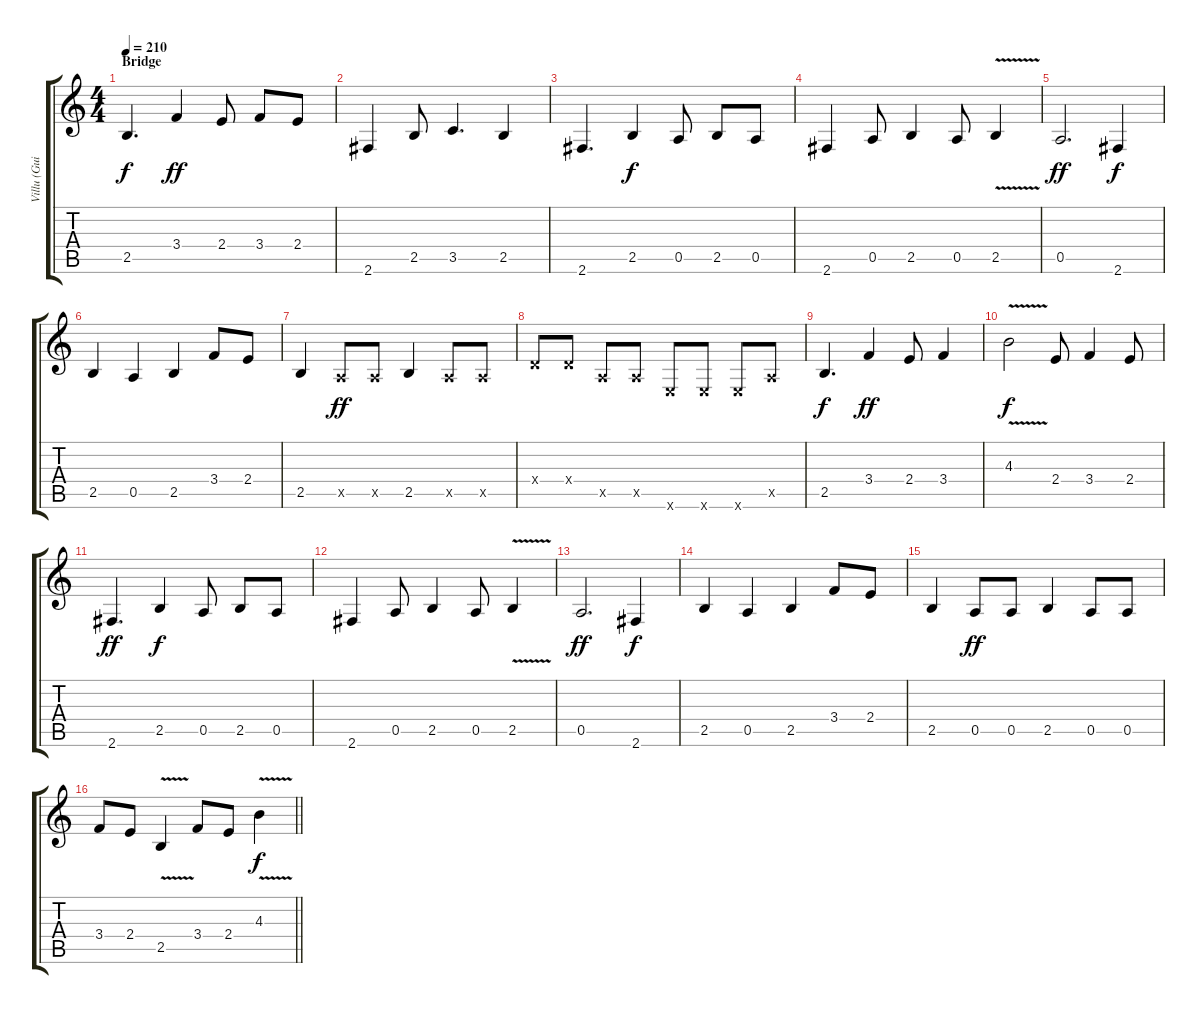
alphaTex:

\track ("Villu (Guitar I)" "Villu (Gui") {instrument overdrivenguitar}
\staff {score tabs}
\tuning (E4 B3 G3 D3 A2 E2) {hide}
\ts (4 4)
\section ("" "Bridge")
\tempo 210
\clef g2
\ks c
2.5.4{d dy f} 3.4.4{dy ff} 2.4.8 3.4.8 2.4.8 |
2.6.4 2.5.8 3.5.4{d} 2.5.4 |
2.6.4{d} 2.5.4{dy f} 0.5.8 2.5.8 0.5.8 |
2.6.4 0.5.8 2.5.4 0.5.8 2.5{v}.4 |
0.5.2{d dy ff} 2.6.4{dy f} |
2.5.4 0.5.4 2.5.4 3.4.8 2.4.8 |
2.5.4 0.5{x}.8{dy ff} 0.5{x}.8 2.5.4 0.5{x}.8 0.5{x}.8 |
0.4{x}.8 0.4{x}.8 0.5{x}.8 0.5{x}.8 0.6{x}.8 0.6{x}.8 0.6{x}.8 0.5{x}.8 |
2.5.4{d dy f} 3.4.4{dy ff} 2.4.8 3.4.4 |
4.3{v}.2{dy f} 2.4.8 3.4.4 2.4.8 |
2.6.4{d dy ff} 2.5.4{dy f} 0.5.8 2.5.8 0.5.8 |
2.6.4 0.5.8 2.5.4 0.5.8 2.5{v}.4 |
0.5.2{d dy ff} 2.6.4{dy f} |
2.5.4 0.5.4 2.5.4 3.4.8 2.4.8 |
2.5.4 0.5.8{dy ff} 0.5.8 2.5.4 0.5.8 0.5.8 |
\barLineRight lightlight
3.4.8 2.4.8 2.5{v}.4 3.4.8 2.4.8 4.3{v}.4{dy f}
